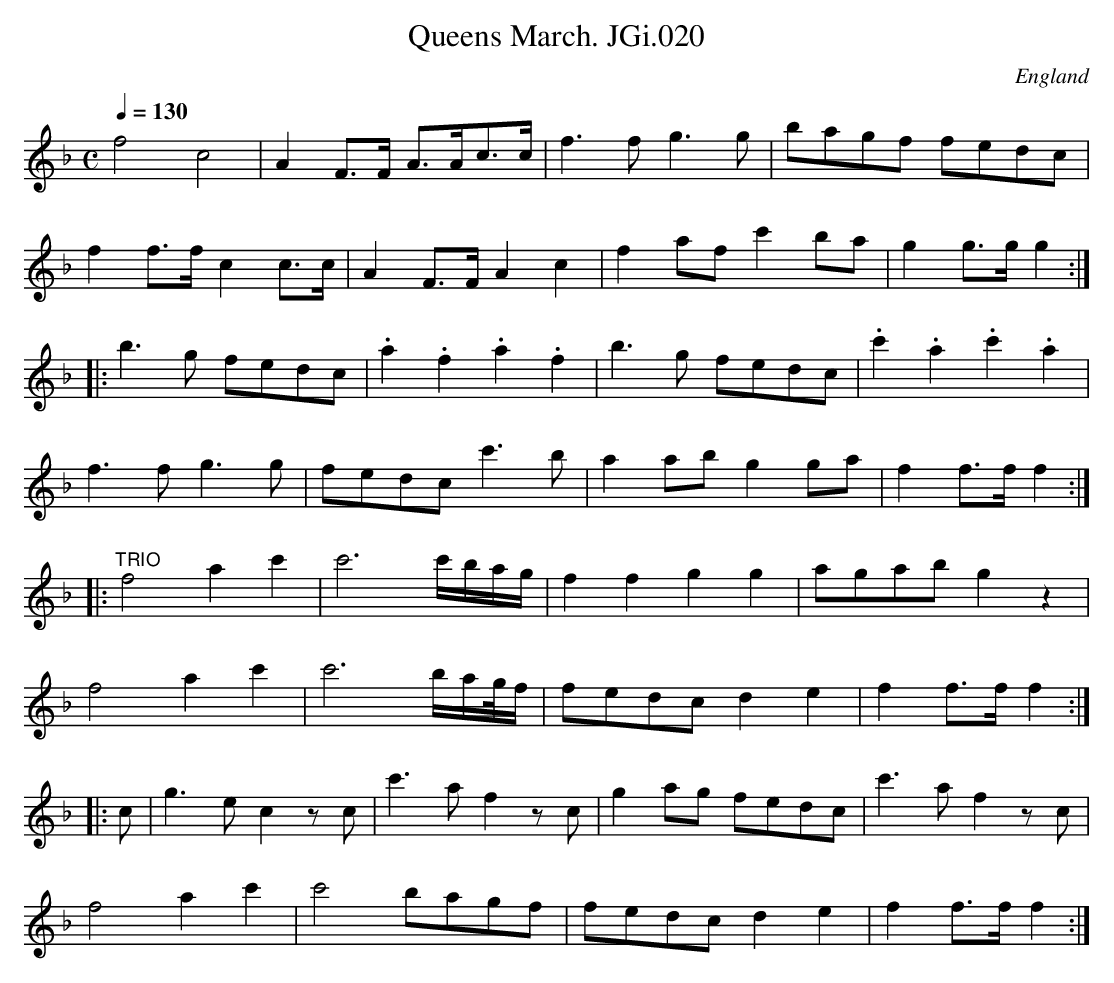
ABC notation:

X:1
T:Queens March. JGi.020
L:1/8
M:C
Q:1/4=130
O:England
notC:'Louth'
K:F major
f4c4|A2F>F A>Ac>c|f3fg3g|bagf fedc|
f2f>fc2c>c|A2F>FA2c2|f2af c'2ba|g2g>gg2:|
|:b3g fedc|.a2.f2.a2.f2|b3g fedc|.c'2.a2.c'2.a2|
f3fg3g|fedc c'3b|a2abg2ga|f2f>ff2:|
|:"TRIO"f4a2c'2|c'6c'/b/a/g/|f2f2g2g2|agabg2z2|
f4a2c'2|c'6b/a/g//f/|fedc d2e2|f2f>ff2:|
|:c|g3ec2zc|c'3af2zc|g2ag fedc|c'3af2zc|
f4a2c'2|c'4bagf|fedcd2e2|f2f>ff2:|
